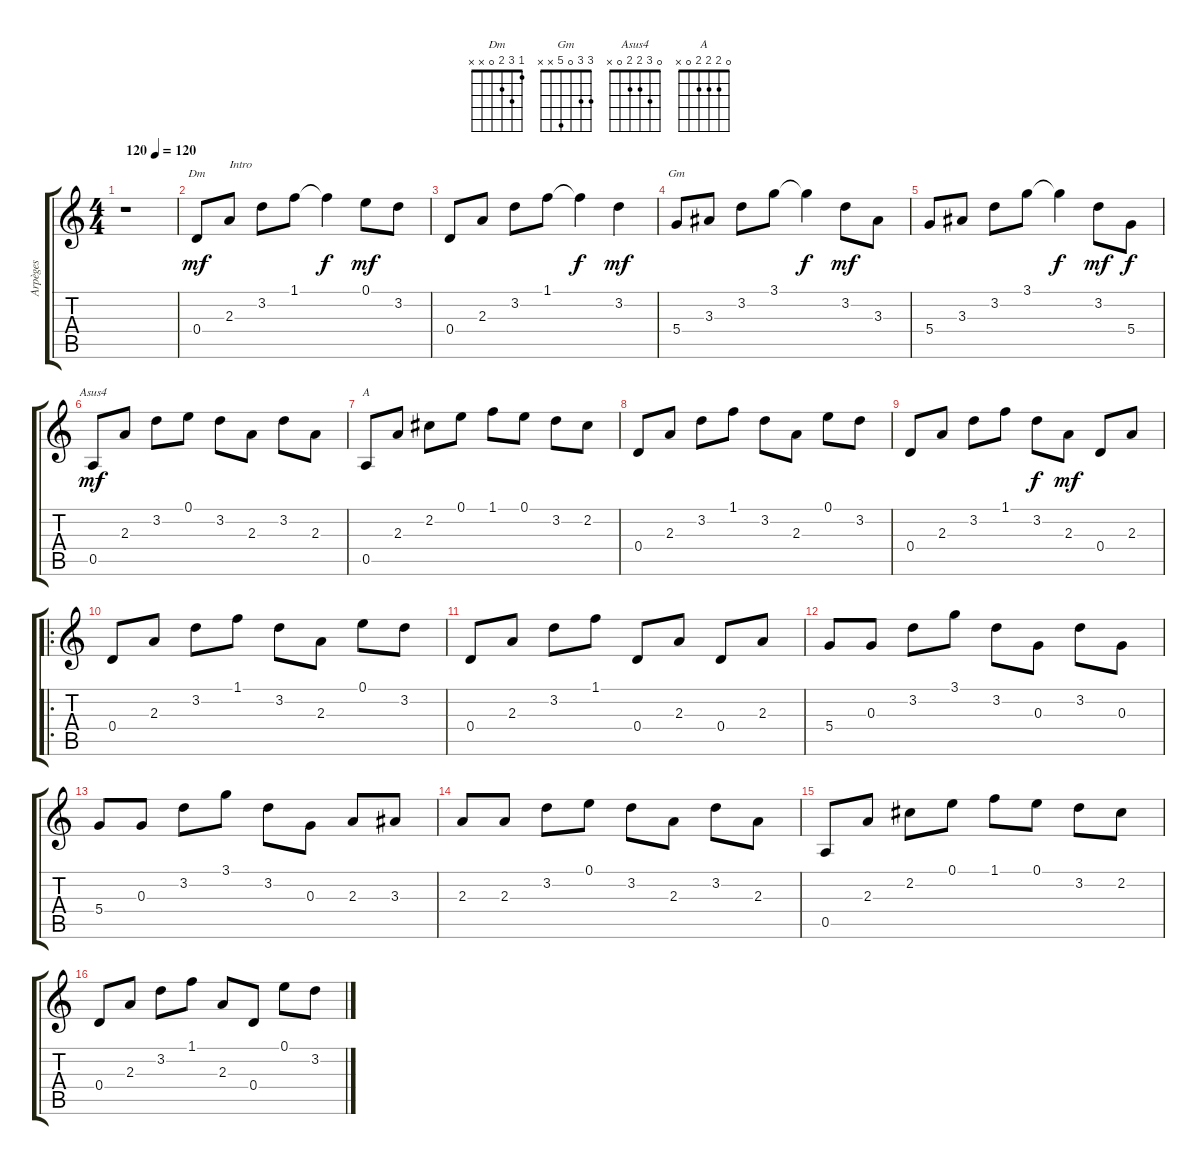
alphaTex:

\track ("Arpèges" "Arpèges") {mute instrument acousticguitarsteel}
\staff {score tabs}
\tuning (E4 B3 G3 D3 A2 E2) {hide}
\chord ("Dm" 1 3 2 0 x x)
\chord ("Gm" 3 3 0 5 x x)
\chord ("Asus4" 0 3 2 2 0 x)
\chord ("A" 0 2 2 2 0 x)
\ts (4 4)
\tempo (120 "120")
\clef g2
\ks c
r.1{dy mf instrument acousticguitarsteel} |
0.4.8{ch "Dm"} 2.3.8{txt "Intro"} 3.2.8 1.1.8 1.1{t}.4{dy f} 0.1.8{dy mf} 3.2.8 |
0.4.8 2.3.8 3.2.8 1.1.8 1.1{t}.4{dy f} 3.2.4{dy mf} |
5.4.8{ch "Gm"} 3.3.8 3.2.8 3.1.8 3.1{t}.4{dy f} 3.2.8{dy mf} 3.3.8 |
5.4.8 3.3.8 3.2.8 3.1.8 3.1{t}.4{dy f} 3.2.8{dy mf} 5.4.8{dy f} |
0.5.8{ch "Asus4" dy mf} 2.3.8 3.2.8 0.1.8 3.2.8 2.3.8 3.2.8 2.3.8 |
0.5.8{ch "A"} 2.3.8 2.2.8 0.1.8 1.1.8 0.1.8 3.2.8 2.2.8 |
0.4.8 2.3.8 3.2.8 1.1.8 3.2.8 2.3.8 0.1.8 3.2.8 |
0.4.8 2.3.8 3.2.8 1.1.8 3.2.8{dy f} 2.3.8{dy mf} 0.4.8 2.3.8 |
\ro
0.4.8 2.3.8 3.2.8 1.1.8 3.2.8 2.3.8 0.1.8 3.2.8 |
0.4.8 2.3.8 3.2.8 1.1.8 0.4.8 2.3.8 0.4.8 2.3.8 |
5.4.8 0.3.8 3.2.8 3.1.8 3.2.8 0.3.8 3.2.8 0.3.8 |
5.4.8 0.3.8 3.2.8 3.1.8 3.2.8 0.3.8 2.3.8 3.3.8 |
2.3.8 2.3.8 3.2.8 0.1.8 3.2.8 2.3.8 3.2.8 2.3.8 |
0.5.8 2.3.8 2.2.8 0.1.8 1.1.8 0.1.8 3.2.8 2.2.8 |
0.4.8 2.3.8 3.2.8 1.1.8 2.3.8 0.4.8 0.1.8 3.2.8
